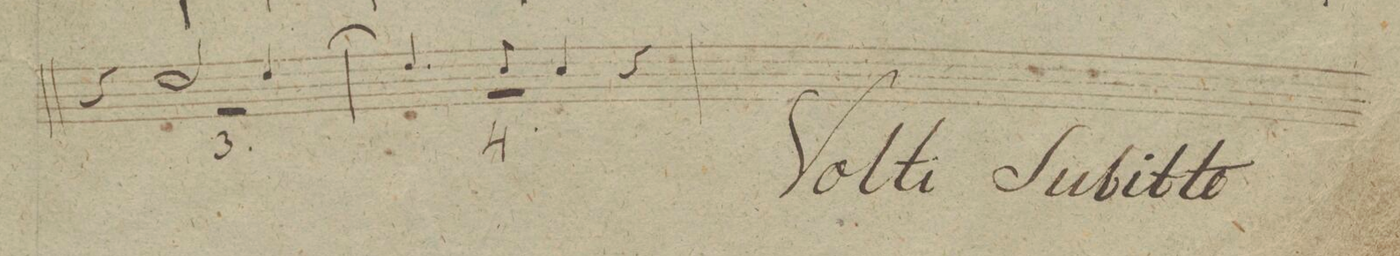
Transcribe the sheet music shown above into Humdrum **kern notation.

**kern	**dynam
*I"Violino 1mo	*
*clefG2	*
*k[]	*
*met(c|)	*
*M2/2	*
*^	*
4r	1r	.
2dd/	.	.
[4dd/	.	.
=95	=95	=95
4.dd/]	1r	.
8cc/	.	.
4cc/	.	.
4r	.	.
=96	=96	=96
*-	*-	*-
